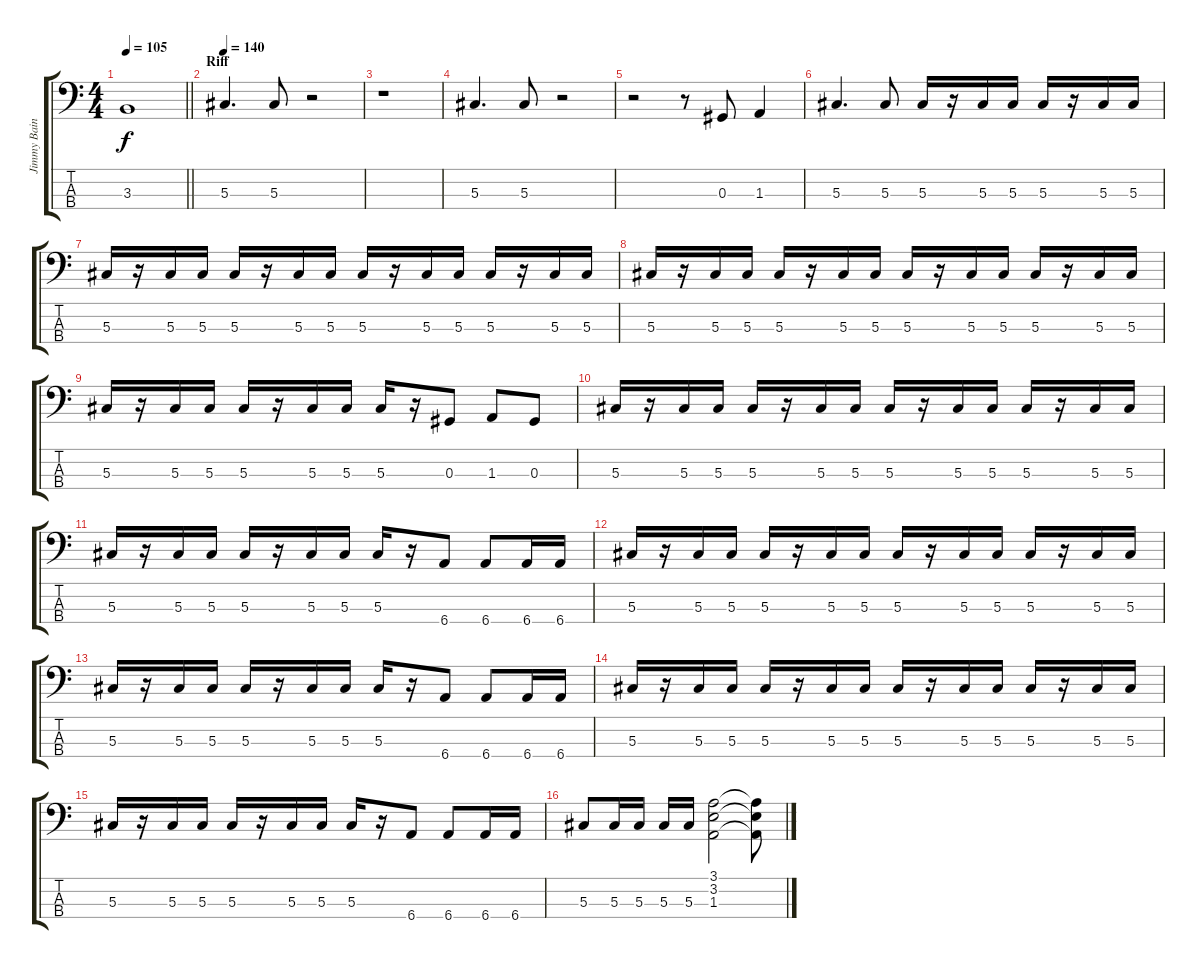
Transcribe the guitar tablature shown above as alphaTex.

\track ("Jimmy Bain" "Jimmy Bain") {instrument electricbassfinger}
\staff {score tabs}
\tuning (Gb2 Db2 Ab1 Eb1) {hide}
\ts (4 4)
\tempo 105
\clef f4
\barLineRight lightlight
\ks c
3.3{t}.1{dy f} |
\section ("" "Riff")
\tempo 140
5.3.4{d} 5.3.8 r.2 |
r.1 |
5.3.4{d} 5.3.8 r.2 |
r.2 r.8 0.3.8 1.3.4 |
5.3.4{d} 5.3.8 5.3.16 r.16 5.3.16 5.3.16 5.3.16 r.16 5.3.16 5.3.16 |
5.3.16 r.16 5.3.16 5.3.16 5.3.16 r.16 5.3.16 5.3.16 5.3.16 r.16 5.3.16 5.3.16 5.3.16 r.16 5.3.16 5.3.16 |
5.3.16 r.16 5.3.16 5.3.16 5.3.16 r.16 5.3.16 5.3.16 5.3.16 r.16 5.3.16 5.3.16 5.3.16 r.16 5.3.16 5.3.16 |
5.3.16 r.16 5.3.16 5.3.16 5.3.16 r.16 5.3.16 5.3.16 5.3.16 r.16 0.3.8 1.3.8 0.3.8 |
5.3.16 r.16 5.3.16 5.3.16 5.3.16 r.16 5.3.16 5.3.16 5.3.16 r.16 5.3.16 5.3.16 5.3.16 r.16 5.3.16 5.3.16 |
5.3.16 r.16 5.3.16 5.3.16 5.3.16 r.16 5.3.16 5.3.16 5.3.16 r.16 6.4.8 6.4.8 6.4.16 6.4.16 |
5.3.16 r.16 5.3.16 5.3.16 5.3.16 r.16 5.3.16 5.3.16 5.3.16 r.16 5.3.16 5.3.16 5.3.16 r.16 5.3.16 5.3.16 |
5.3.16 r.16 5.3.16 5.3.16 5.3.16 r.16 5.3.16 5.3.16 5.3.16 r.16 6.4.8 6.4.8 6.4.16 6.4.16 |
5.3.16 r.16 5.3.16 5.3.16 5.3.16 r.16 5.3.16 5.3.16 5.3.16 r.16 5.3.16 5.3.16 5.3.16 r.16 5.3.16 5.3.16 |
5.3.16 r.16 5.3.16 5.3.16 5.3.16 r.16 5.3.16 5.3.16 5.3.16 r.16 6.4.8 6.4.8 6.4.16 6.4.16 |
5.3.8 5.3.16 5.3.16 5.3.16 5.3.16 (3.1 3.2 1.3).2 (3.1{t} 3.2{t} 1.3{t}).8
